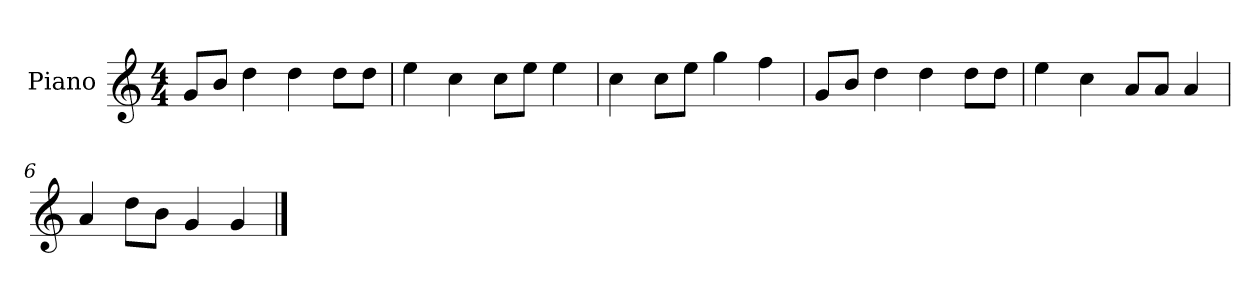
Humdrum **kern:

**kern
*part1
*staff1
*I"Piano
*I'P-no
*clefG2
*k[]
*M4/4
*MM90
=1
8g/L
8b/J
4dd\
4dd\
8dd\L
8dd\J
=2
4ee\
4cc\
8cc\L
8ee\J
4ee\
=3
4cc\
8cc\L
8ee\J
4gg\
4ff\
=4
8g/L
8b/J
4dd\
4dd\
8dd\L
8dd\J
=5
4ee\
4cc\
8a/L
8a/J
4a/
=6
4a/
8dd\L
8b\J
4g/
4g/
==
*-
